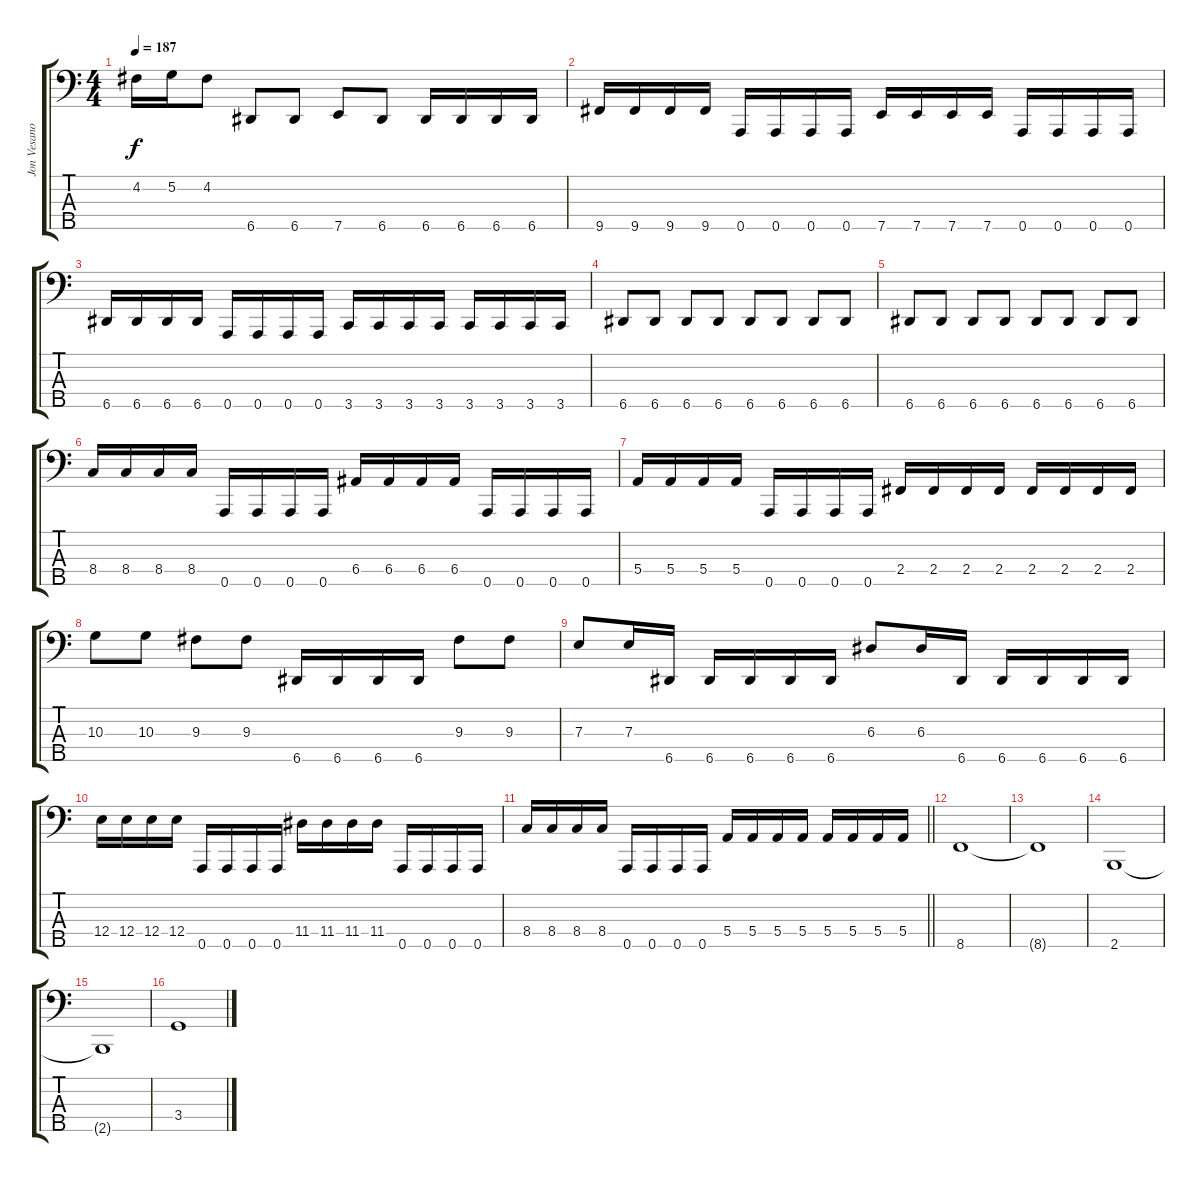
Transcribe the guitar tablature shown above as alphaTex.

\track ("Jon Vesano" "Jon Vesano") {instrument electricbasspick}
\staff {score tabs}
\tuning (G2 D2 A1 E1 A0) {hide}
\ts (4 4)
\tempo 187
\clef f4
\ks c
4.2.16{dy f} 5.2.16 4.2.8 6.5.8 6.5.8 7.5.8 6.5.8 6.5.16 6.5.16 6.5.16 6.5.16 |
9.5.16 9.5.16 9.5.16 9.5.16 0.5.16 0.5.16 0.5.16 0.5.16 7.5.16 7.5.16 7.5.16 7.5.16 0.5.16 0.5.16 0.5.16 0.5.16 |
6.5.16 6.5.16 6.5.16 6.5.16 0.5.16 0.5.16 0.5.16 0.5.16 3.5.16 3.5.16 3.5.16 3.5.16 3.5.16 3.5.16 3.5.16 3.5.16 |
6.5.8 6.5.8 6.5.8 6.5.8 6.5.8 6.5.8 6.5.8 6.5.8 |
6.5.8 6.5.8 6.5.8 6.5.8 6.5.8 6.5.8 6.5.8 6.5.8 |
8.4.16 8.4.16 8.4.16 8.4.16 0.5.16 0.5.16 0.5.16 0.5.16 6.4.16 6.4.16 6.4.16 6.4.16 0.5.16 0.5.16 0.5.16 0.5.16 |
5.4.16 5.4.16 5.4.16 5.4.16 0.5.16 0.5.16 0.5.16 0.5.16 2.4.16 2.4.16 2.4.16 2.4.16 2.4.16 2.4.16 2.4.16 2.4.16 |
10.3.8 10.3.8 9.3.8 9.3.8 6.5.16 6.5.16 6.5.16 6.5.16 9.3.8 9.3.8 |
7.3.8 7.3.16 6.5.16 6.5.16 6.5.16 6.5.16 6.5.16 6.3.8 6.3.16 6.5.16 6.5.16 6.5.16 6.5.16 6.5.16 |
12.4.16 12.4.16 12.4.16 12.4.16 0.5.16 0.5.16 0.5.16 0.5.16 11.4.16 11.4.16 11.4.16 11.4.16 0.5.16 0.5.16 0.5.16 0.5.16 |
\barLineRight lightlight
8.4.16 8.4.16 8.4.16 8.4.16 0.5.16 0.5.16 0.5.16 0.5.16 5.4.16 5.4.16 5.4.16 5.4.16 5.4.16 5.4.16 5.4.16 5.4.16 |
\section ("" "")
8.5.1 |
8.5{t}.1 |
2.5.1 |
2.5{t}.1 |
3.4.1
